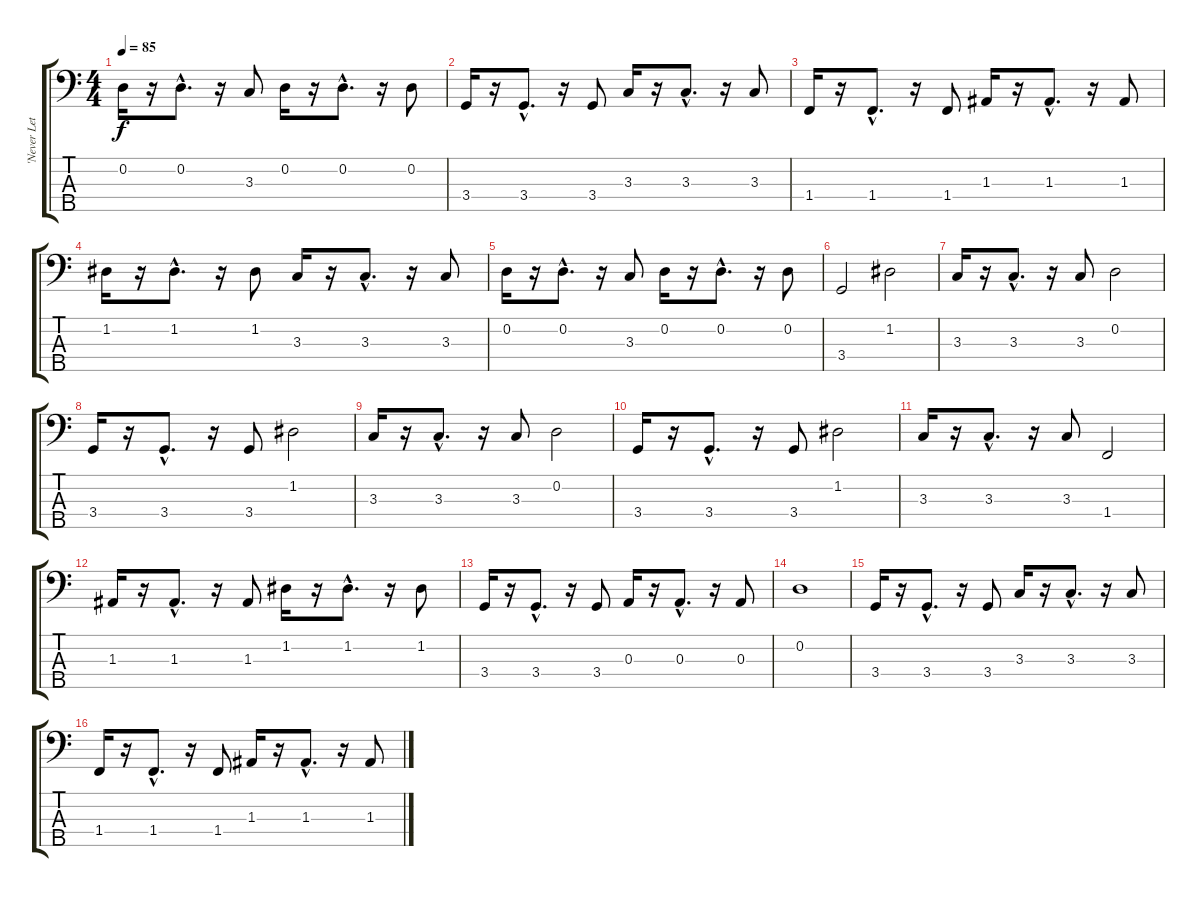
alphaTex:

\track ("'Never Let You Go'" "'Never Let") {instrument electricbassfinger}
\staff {score tabs}
\tuning (G2 D2 A1 E1 B0) {hide}
\ts (4 4)
\tempo 85
\clef f4
\ks c
0.2.16{dy f} r.16 0.2{hac}.8{d} r.16 3.3.8 0.2.16 r.16 0.2{hac}.8{d} r.16 0.2.8 |
3.4.16 r.16 3.4{hac}.8{d} r.16 3.4.8 3.3.16 r.16 3.3{hac}.8{d} r.16 3.3.8 |
1.4.16 r.16 1.4{hac}.8{d} r.16 1.4.8 1.3.16 r.16 1.3{hac}.8{d} r.16 1.3.8 |
1.2.16 r.16 1.2{hac}.8{d} r.16 1.2.8 3.3.16 r.16 3.3{hac}.8{d} r.16 3.3.8 |
0.2.16 r.16 0.2{hac}.8{d} r.16 3.3.8 0.2.16 r.16 0.2{hac}.8{d} r.16 0.2.8 |
3.4.2 1.2.2 |
3.3.16 r.16 3.3{hac}.8{d} r.16 3.3.8 0.2.2 |
3.4.16 r.16 3.4{hac}.8{d} r.16 3.4.8 1.2.2 |
3.3.16 r.16 3.3{hac}.8{d} r.16 3.3.8 0.2.2 |
3.4.16 r.16 3.4{hac}.8{d} r.16 3.4.8 1.2.2 |
3.3.16 r.16 3.3{hac}.8{d} r.16 3.3.8 1.4.2 |
1.3.16 r.16 1.3{hac}.8{d} r.16 1.3.8 1.2.16 r.16 1.2{hac}.8{d} r.16 1.2.8 |
3.4.16 r.16 3.4{hac}.8{d} r.16 3.4.8 0.3.16 r.16 0.3{hac}.8{d} r.16 0.3.8 |
0.2.1 |
3.4.16 r.16 3.4{hac}.8{d} r.16 3.4.8 3.3.16 r.16 3.3{hac}.8{d} r.16 3.3.8 |
1.4.16 r.16 1.4{hac}.8{d} r.16 1.4.8 1.3.16 r.16 1.3{hac}.8{d} r.16 1.3.8
